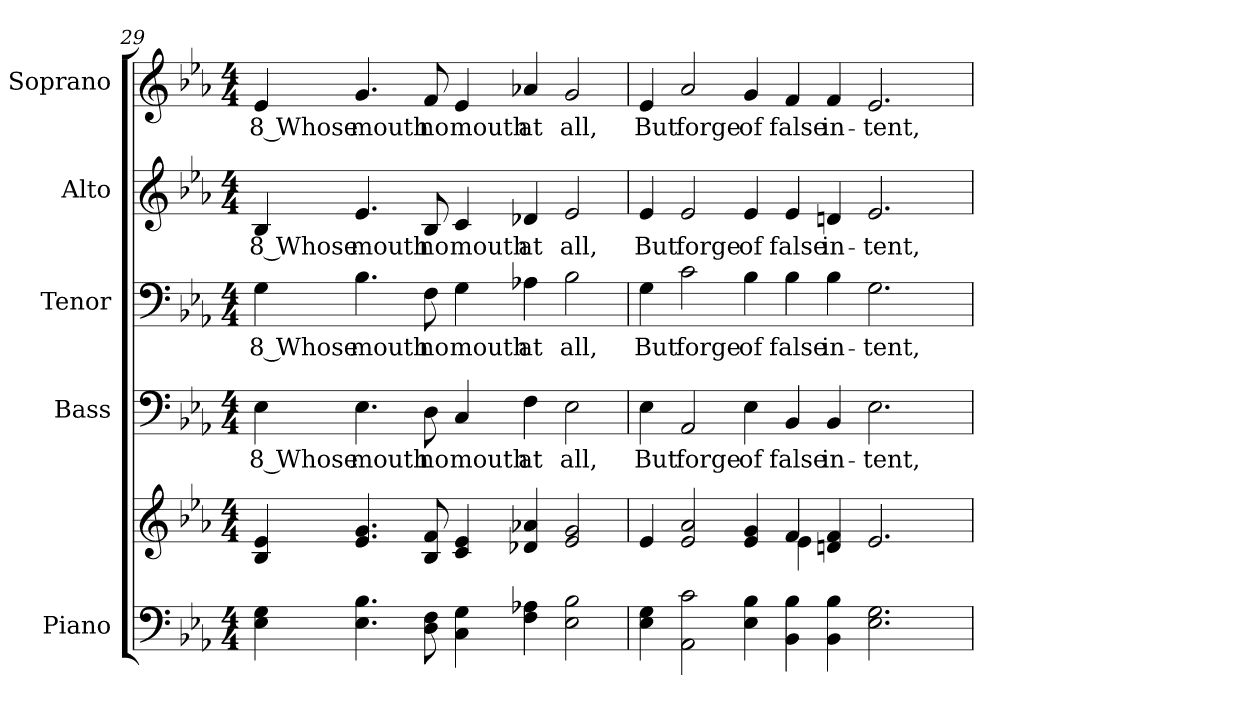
**kern	**kern	**kern	**text	**kern	**text	**kern	**text	**kern	**text
*part5	*part5	*part4	*part4	*part3	*part3	*part2	*part2	*part1	*part1
*staff6	*staff5	*staff4	*staff4	*staff3	*staff3	*staff2	*staff2	*staff1	*staff1
*I"Piano	*	*I"Bass	*	*I"Tenor	*	*I"Alto	*	*I"Soprano	*
*I'Pno.	*	*I'B.	*	*I'T.	*	*I'A.	*	*I'S.	*
!!LO:PB:g=z
*clefF4	*clefG2	*clefF4	*	*clefF4	*	*clefG2	*	*clefG2	*
*k[b-e-a-]	*k[b-e-a-]	*k[b-e-a-]	*	*k[b-e-a-]	*	*k[b-e-a-]	*	*k[b-e-a-]	*
*E-:	*E-:	*E-:	*	*E-:	*	*E-:	*	*E-:	*
*M4/4	*M4/4	*M4/4	*	*M4/4	*	*M4/4	*	*M4/4	*
=29	=29	=29	=29	=29	=29	=29	=29	=29	=29
!	!	!	!LO:LY:b:color=#000000	!	!	!	!	!	!
!	!	!	!	!	!LO:LY:b:color=#000000	!	!	!	!
!	!	!	!	!	!	!	!LO:LY:b:color=#000000	!	!
!	!	!	!	!	!	!	!	!	!LO:LY:b:color=#000000
4E-i\ 4Gi	4B-i/ 4e-i	4E-i\	8 Whose	4Gi\	8 Whose	4B-i/	8 Whose	4e-i/	8 Whose
!	!	!	!LO:LY:b:color=#000000	!	!	!	!	!	!
!	!	!	!	!	!LO:LY:b:color=#000000	!	!	!	!
!	!	!	!	!	!	!	!LO:LY:b:color=#000000	!	!
!	!	!	!	!	!	!	!	!	!LO:LY:b:color=#000000
4.E-i\ 4.B-i	4.e-i/ 4.gi	4.E-i\	mouth	4.B-i\	mouth	4.e-i/	mouth	4.gi/	mouth
!	!	!	!LO:LY:b:color=#000000	!	!	!	!	!	!
!	!	!	!	!	!LO:LY:b:color=#000000	!	!	!	!
!	!	!	!	!	!	!	!LO:LY:b:color=#000000	!	!
!	!	!	!	!	!	!	!	!	!LO:LY:b:color=#000000
8Di\ 8Fi	8B-i/ 8fi	8Di\	no	8Fi\	no	8B-i/	no	8fi/	no
!	!	!	!LO:LY:b:color=#000000	!	!	!	!	!	!
!	!	!	!	!	!LO:LY:b:color=#000000	!	!	!	!
!	!	!	!	!	!	!	!LO:LY:b:color=#000000	!	!
!	!	!	!	!	!	!	!	!	!LO:LY:b:color=#000000
4Ci\ 4Gi	4ci/ 4e-i	4Ci/	mouth	4Gi\	mouth	4ci/	mouth	4e-i/	mouth
!	!	!	!LO:LY:b:color=#000000	!	!	!	!	!	!
!	!	!	!	!	!LO:LY:b:color=#000000	!	!	!	!
!	!	!	!	!	!	!	!LO:LY:b:color=#000000	!	!
!	!	!	!	!	!	!	!	!	!LO:LY:b:color=#000000
4Fi\ 4A-Xi	4d-Xi/ 4a-Xi	4Fi\	at	4A-Xi\	at	4d-Xi/	at	4a-Xi/	at
!	!	!	!LO:LY:b:color=#000000	!	!	!	!	!	!
!	!	!	!	!	!LO:LY:b:color=#000000	!	!	!	!
!	!	!	!	!	!	!	!LO:LY:b:color=#000000	!	!
!	!	!	!	!	!	!	!	!	!LO:LY:b:color=#000000
2E-i\ 2B-i	2e-i/ 2gi	2E-i\	all,	2B-i\	all,	2e-i/	all,	2gi/	all,
!!LO:PB:g=z
=30	=30	=30	=30	=30	=30	=30	=30	=30	=30
*	*^	*	*	*	*	*	*	*	*
!	!	!	!	!LO:LY:b:color=#000000	!	!	!	!	!	!
!	!	!	!	!	!	!LO:LY:b:color=#000000	!	!	!	!
!	!	!	!	!	!	!	!	!LO:LY:b:color=#000000	!	!
!	!	!	!	!	!	!	!	!	!	!LO:LY:b:color=#000000
4E-i\ 4Gi	4e-i/	4ryy	4E-i\	But	4Gi\	But	4e-i/	But	4e-i/	But
!	!	!	!	!LO:LY:b:color=#000000	!	!	!	!	!	!
!	!	!	!	!	!	!LO:LY:b:color=#000000	!	!	!	!
!	!	!	!	!	!	!	!	!LO:LY:b:color=#000000	!	!
!	!	!	!	!	!	!	!	!	!	!LO:LY:b:color=#000000
2AA-i\ 2ci	2e-i/ 2a-i	2ryy	2AA-i/	forge	2ci\	forge	2e-i/	forge	2a-i/	forge
!	!	!	!	!LO:LY:b:color=#000000	!	!	!	!	!	!
!	!	!	!	!	!	!LO:LY:b:color=#000000	!	!	!	!
!	!	!	!	!	!	!	!	!LO:LY:b:color=#000000	!	!
!	!	!	!	!	!	!	!	!	!	!LO:LY:b:color=#000000
4E-i\ 4B-i	4e-i/ 4gi	4ryy	4E-i\	of	4B-i\	of	4e-i/	of	4gi/	of
!	!	!	!	!LO:LY:b:color=#000000	!	!	!	!	!	!
!	!	!	!	!	!	!LO:LY:b:color=#000000	!	!	!	!
!	!	!	!	!	!	!	!	!LO:LY:b:color=#000000	!	!
!	!	!	!	!	!	!	!	!	!	!LO:LY:b:color=#000000
4BB-i\ 4B-i	4fi/	4e-i\	4BB-i/	false	4B-i\	false	4e-i/	false	4fi/	false
!	!	!	!	!LO:LY:b:color=#000000	!	!	!	!	!	!
!	!	!	!	!	!	!LO:LY:b:color=#000000	!	!	!	!
!	!	!	!	!	!	!	!	!LO:LY:b:color=#000000	!	!
!	!	!	!	!	!	!	!	!	!	!LO:LY:b:color=#000000
4BB-i\ 4B-i	4dni/ 4fi	4ryy	4BB-i/	in-	4B-i\	in-	4dni/	in-	4fi/	in-
!	!	!	!	!LO:LY:b:color=#000000	!	!	!	!	!	!
!	!	!	!	!	!	!LO:LY:b:color=#000000	!	!	!	!
!	!	!	!	!	!	!	!	!LO:LY:b:color=#000000	!	!
!	!	!	!	!	!	!	!	!	!	!LO:LY:b:color=#000000
2.E-i\ 2.Gi	2.e-i/	2ryy	2.E-i\	-tent,	2.Gi\	-tent,	2.e-i/	-tent,	2.e-i/	-tent,
.	.	4ryy	.	.	.	.	.	.	.	.
*	*v	*v	*	*	*	*	*	*	*	*
=	=	=	=	=	=	=	=	=	=
*-	*-	*-	*-	*-	*-	*-	*-	*-	*-
